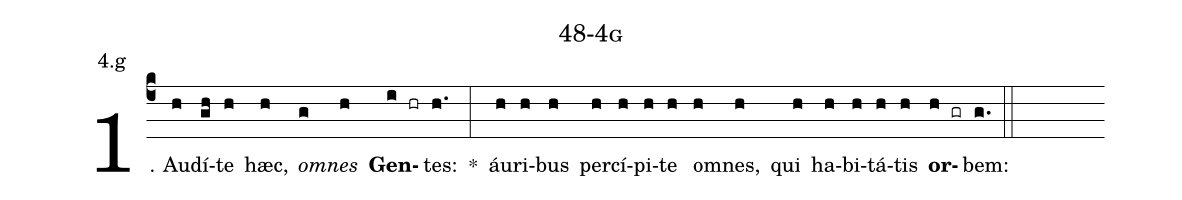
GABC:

name: 48-4g;
annotation: 4.g;
%%
(c4)1. Au(h)dí(gh)te(h) hæc,(h) <i>om</i>(g)<i>nes</i>(h) <b>Gen</b>(i hr)tes:(h.) *(:) áu(h)ri(h)bus(h) per(h)cí(h)pi(h)te(h) om(h)nes,(h) qui(h) ha(h)bi(h)tá(h)tis(h) <b>or</b>(h gr)bem:(g.) (::)
